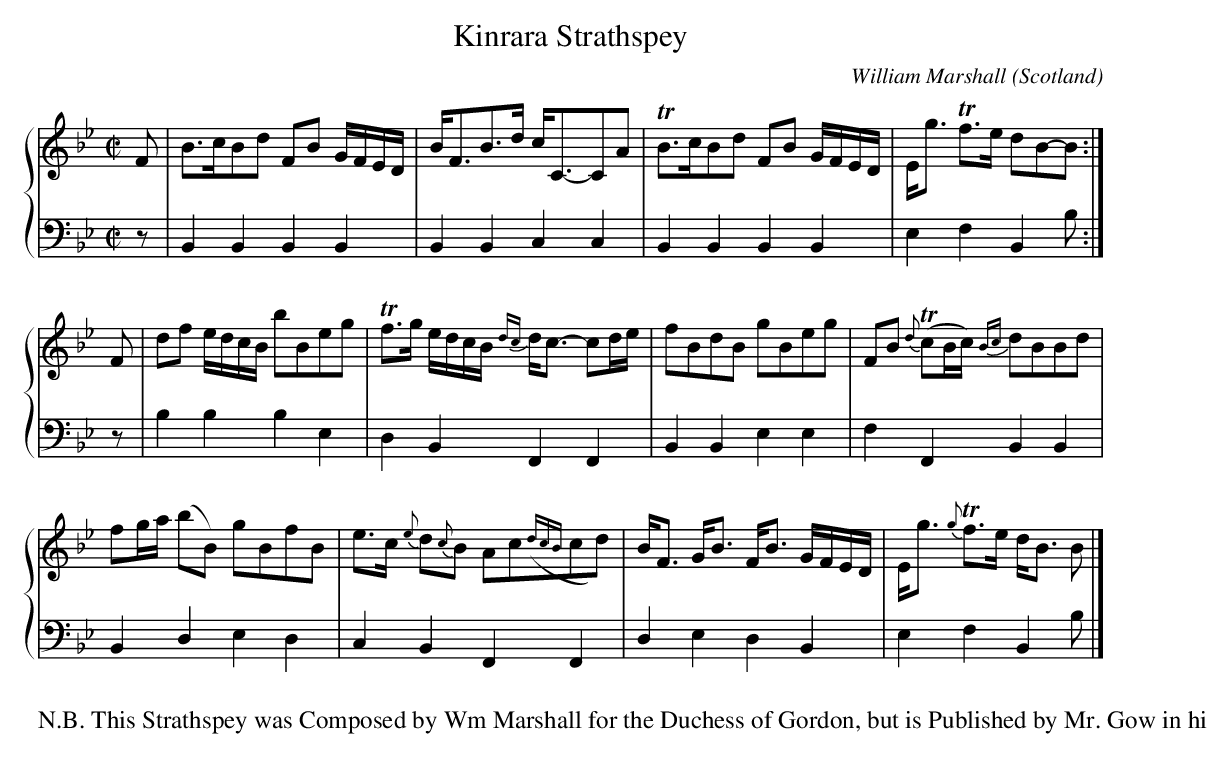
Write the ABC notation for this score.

X:1
T:Kinrara Strathspey
C:William Marshall
L:1/8
M:C|
O:Scotland
K:Bb major
%%staves { 1 2 }
F | \
B>cBd FB G/F/E/D/ | B<FB>d c<C-CA | \
!trill!B>cBd FB G/F/E/D/ | E<g !trill!f>e dB-B :|
F | \
df e/d/c/B/ bBeg | !trill!f>g e/d/c/B/ {dc}d<c- cd/e/ | \
fBdB gBeg | FB {d}!trill!(cB/c/) {Bc}dBBd |
fg/a/ (bB) gBfB | e>c {e}d{c}B Ac({dcB}cd) | \
B<F G<B F<B G/F/E/D/ | E<g {g}!trill!f>e d<B B \
|]
V:2 clef=bass octave=-2
z |\
L:1/4
BBBB | BBcc | BBBB | efBb/:| \
z/ |\
bbbe | dBFF | BBee | fFBB | \
Bded | cBFF | dedB | ef Bb/ |]
%%vskip .15cm
%%begintext
N.B. This Strathspey was Composed by Wm Marshall for the Duchess of Gordon, but is Published by Mr. Gow in his 4th Book, where he has changed its name, and called it the Countess of Dalkeith.
